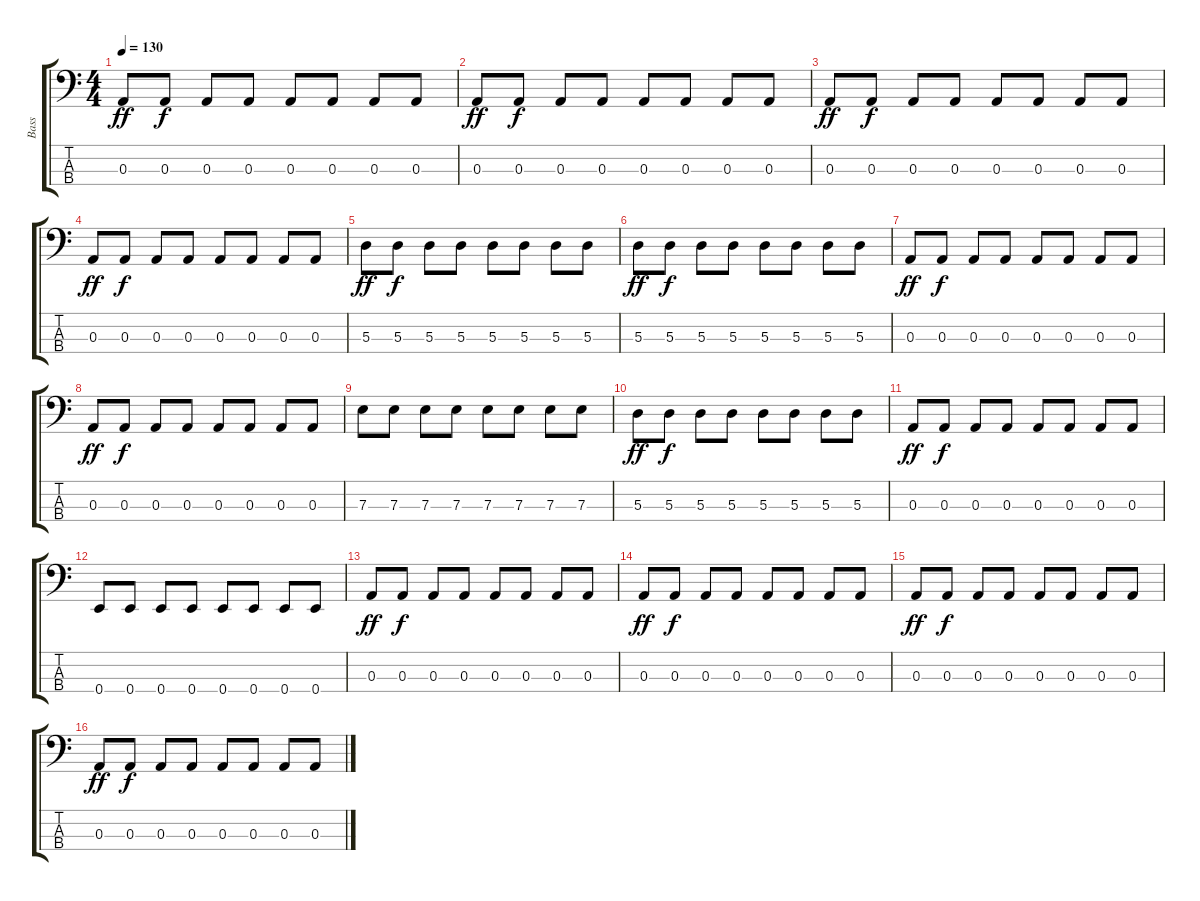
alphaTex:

\track ("Bass" "Bass") {instrument electricbassfinger}
\staff {score tabs}
\tuning (G2 D2 A1 E1) {hide}
\ts (4 4)
\tempo 130
\clef f4
\ks c
0.3.8{dy ff instrument electricbassfinger} 0.3.8{dy f} 0.3.8 0.3.8 0.3.8 0.3.8 0.3.8 0.3.8 |
0.3.8{dy ff} 0.3.8{dy f} 0.3.8 0.3.8 0.3.8 0.3.8 0.3.8 0.3.8 |
0.3.8{dy ff} 0.3.8{dy f} 0.3.8 0.3.8 0.3.8 0.3.8 0.3.8 0.3.8 |
0.3.8{dy ff} 0.3.8{dy f} 0.3.8 0.3.8 0.3.8 0.3.8 0.3.8 0.3.8 |
5.3.8{dy ff} 5.3.8{dy f} 5.3.8 5.3.8 5.3.8 5.3.8 5.3.8 5.3.8 |
5.3.8{dy ff} 5.3.8{dy f} 5.3.8 5.3.8 5.3.8 5.3.8 5.3.8 5.3.8 |
0.3.8{dy ff} 0.3.8{dy f} 0.3.8 0.3.8 0.3.8 0.3.8 0.3.8 0.3.8 |
0.3.8{dy ff} 0.3.8{dy f} 0.3.8 0.3.8 0.3.8 0.3.8 0.3.8 0.3.8 |
7.3.8 7.3.8 7.3.8 7.3.8 7.3.8 7.3.8 7.3.8 7.3.8 |
5.3.8{dy ff} 5.3.8{dy f} 5.3.8 5.3.8 5.3.8 5.3.8 5.3.8 5.3.8 |
0.3.8{dy ff} 0.3.8{dy f} 0.3.8 0.3.8 0.3.8 0.3.8 0.3.8 0.3.8 |
0.4.8 0.4.8 0.4.8 0.4.8 0.4.8 0.4.8 0.4.8 0.4.8 |
0.3.8{dy ff} 0.3.8{dy f} 0.3.8 0.3.8 0.3.8 0.3.8 0.3.8 0.3.8 |
0.3.8{dy ff} 0.3.8{dy f} 0.3.8 0.3.8 0.3.8 0.3.8 0.3.8 0.3.8 |
0.3.8{dy ff} 0.3.8{dy f} 0.3.8 0.3.8 0.3.8 0.3.8 0.3.8 0.3.8 |
0.3.8{dy ff} 0.3.8{dy f} 0.3.8 0.3.8 0.3.8 0.3.8 0.3.8 0.3.8
